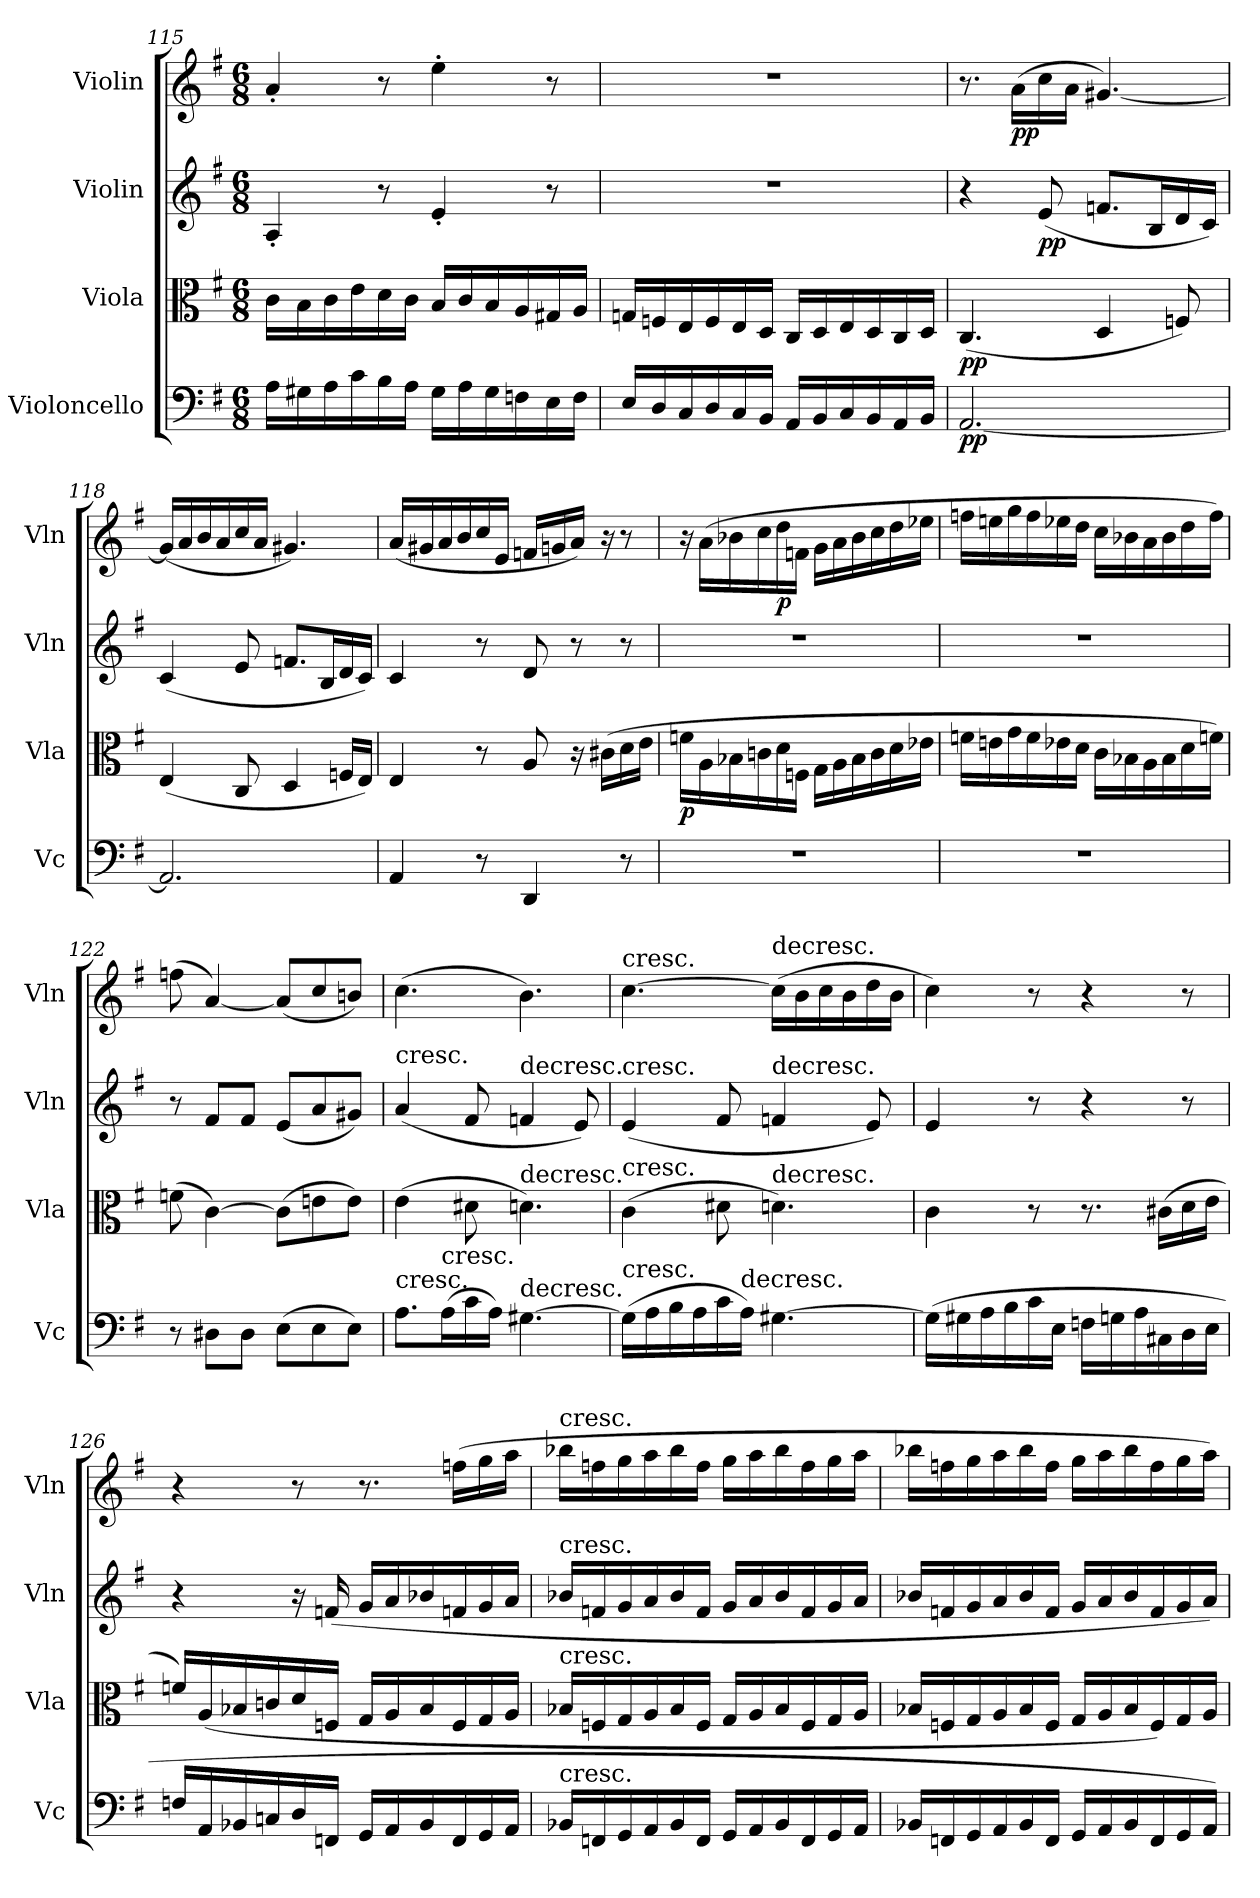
**kern	**dynam	**kern	**dynam	**kern	**dynam	**kern	**dynam
*part4	*part4	*part3	*part3	*part2	*part2	*part1	*part1
*staff4	*staff4	*staff3	*staff3	*staff2	*staff2	*staff1	*staff1
*I"Violoncello	*	*I"Viola	*	*I"Violin	*	*I"Violin	*
*I'Vc	*	*I'Vla	*	*I'Vln	*	*I'Vln	*
*clefF4	*	*clefC3	*	*clefG2	*	*clefG2	*
*k[f#]	*	*k[f#]	*	*k[f#]	*	*k[f#]	*
*e:	*	*e:	*	*e:	*	*e:	*
*M6/8	*	*M6/8	*	*M6/8	*	*M6/8	*
=115	=115	=115	=115	=115	=115	=115	=115
16A\LL	.	16c\LL	.	4A'/	.	4a'/	.
16G#X\	.	16B\	.	.	.	.	.
16A\	.	16c\	.	.	.	.	.
16c\	.	16e\	.	.	.	.	.
16B\	.	16d\	.	8r	.	8r	.
16A\JJ	.	16c\JJ	.	.	.	.	.
16G#\LL	.	16B/LL	.	4e'/	.	4ee'\	.
16A\	.	16c/	.	.	.	.	.
16G#\	.	16B/	.	.	.	.	.
16Fn\	.	16A/	.	.	.	.	.
16E\	.	16G#X/	.	8r	.	8r	.
16F\JJ	.	16A/JJ	.	.	.	.	.
=116	=116	=116	=116	=116	=116	=116	=116
16E/LL	.	16Gn/LL	.	2.r	.	2.r	.
16D/	.	16Fn/	.	.	.	.	.
16C/	.	16E/	.	.	.	.	.
16D/	.	16F/	.	.	.	.	.
16C/	.	16E/	.	.	.	.	.
16BB/JJ	.	16D/JJ	.	.	.	.	.
16AA/LL	.	16C/LL	.	.	.	.	.
16BB/	.	16D/	.	.	.	.	.
16C/	.	16E/	.	.	.	.	.
16BB/	.	16D/	.	.	.	.	.
16AA/	.	16C/	.	.	.	.	.
16BB/JJ	.	16D/JJ	.	.	.	.	.
=117	=117	=117	=117	=117	=117	=117	=117
[2.AA/	pp	(4.C/	pp	4r	.	8.r	.
.	.	.	.	.	.	(16a\LL	pp
.	.	.	.	(8e/	pp	16cc\	.
.	.	.	.	.	.	16a\JJ	.
.	.	4D/	.	8.fn/L	.	[4.g#X/)	.
.	.	.	.	16B/L	.	.	.
.	.	8Fn/)	.	16d/	.	.	.
.	.	.	.	16c/JJ)	.	.	.
=118	=118	=118	=118	=118	=118	=118	=118
2.AA/]	.	(4E/	.	(4c/	.	(16g#/LL]	.
.	.	.	.	.	.	16a/	.
.	.	.	.	.	.	16b/	.
.	.	.	.	.	.	16a/	.
.	.	8C/	.	8e/	.	16cc/	.
.	.	.	.	.	.	16a/JJ	.
.	.	4D/	.	8.fn/L	.	4.g#X/)	.
.	.	.	.	16B/L	.	.	.
.	.	16Fn/LL	.	16d/	.	.	.
.	.	16E/JJ)	.	16c/JJ)	.	.	.
=119	=119	=119	=119	=119	=119	=119	=119
4AA/	.	4E/	.	4c/	.	(16a/LL	.
.	.	.	.	.	.	16g#X/	.
.	.	.	.	.	.	16a/	.
.	.	.	.	.	.	16b/	.
8r	.	8r	.	8r	.	16cc/	.
.	.	.	.	.	.	16e/JJ	.
4DD/	.	8A/	.	8d/	.	16fn/LL	.
.	.	.	.	.	.	16gn/	.
.	.	16r	.	8r	.	16a/JJ)	.
.	.	(16c#X\LL	.	.	.	16r	.
8r	.	16d\	.	8r	.	8r	.
.	.	16e\JJ	.	.	.	.	.
=120	=120	=120	=120	=120	=120	=120	=120
2.r	.	16fn\LL	p	2.r	.	16r	.
.	.	16A\	.	.	.	(16a\LL	.
.	.	16B-X\	.	.	.	16b-X\	.
.	.	16cn\	.	.	.	16cc\	.
.	.	16d\	.	.	.	16dd\	p
.	.	16Fn\JJ	.	.	.	16fn\JJ	.
.	.	16G\LL	.	.	.	16g\LL	.
.	.	16A\	.	.	.	16a\	.
.	.	16B-\	.	.	.	16b-\	.
.	.	16c\	.	.	.	16cc\	.
.	.	16d\	.	.	.	16dd\	.
.	.	16e-X\JJ	.	.	.	16ee-X\JJ	.
=121	=121	=121	=121	=121	=121	=121	=121
2.r	.	16fn\LL	.	2.r	.	16ffn\LL	.
.	.	16en\	.	.	.	16een\	.
.	.	16g\	.	.	.	16gg\	.
.	.	16f\	.	.	.	16ff\	.
.	.	16e-X\	.	.	.	16ee-X\	.
.	.	16d\JJ	.	.	.	16dd\JJ	.
.	.	16c\LL	.	.	.	16cc\LL	.
.	.	16B-X\	.	.	.	16b-X\	.
.	.	16A\	.	.	.	16a\	.
.	.	16B-\	.	.	.	16b-\	.
.	.	16d\	.	.	.	16dd\	.
.	.	16fn\JJ)	.	.	.	16ff\JJ)	.
=122	=122	=122	=122	=122	=122	=122	=122
8r	.	(8fn\	.	8r	.	(8ffn\	.
8D#X\L	.	[4c\)	.	8f#/L	.	[4a/)	.
8D#\J	.	.	.	8f#/J	.	.	.
(8E\L	.	(8c\L]	.	(8e/L	.	(8a/L]	.
8E\	.	8en\	.	8a/	.	8cc/	.
8E\J)	.	8e\J)	.	8g#X/J)	.	8bn/J)	.
=123	=123	=123	=123	=123	=123	=123	=123
!	!	!	!	!LO:TX:t=cresc.	!	!	!
!LO:TX:t=cresc.	!	!	!	!	!	!	!
8.A\L	.	(4e\	.	(4a/	.	(4.cc\	.
!LO:TX:t=cresc.	!	!	!	!	!	!	!
(16A\L	.	.	.	.	.	.	.
16c\	.	8d#X\	.	8f#/	.	.	.
16A\JJ)	.	.	.	.	.	.	.
!	!	!	!	!LO:TX:t=decresc.	!	!	!
!	!	!LO:TX:t=decresc.	!	!	!	!	!
!LO:TX:t=decresc.	!	!	!	!	!	!	!
[4.G#X\	.	4.dn\)	.	4fn/	.	4.b\)	.
.	.	.	.	8e/)	.	.	.
=124	=124	=124	=124	=124	=124	=124	=124
!	!	!	!	!	!	!LO:TX:t=cresc.	!
!	!	!	!	!LO:TX:t=cresc.	!	!	!
!	!	!LO:TX:t=cresc.	!	!	!	!	!
!LO:TX:t=cresc.	!	!	!	!	!	!	!
(16G#\LL]	.	(4c\	.	(4e/	.	[4.cc\	.
16A\	.	.	.	.	.	.	.
16B\	.	.	.	.	.	.	.
16A\	.	.	.	.	.	.	.
16c\	.	8d#X\	.	8f#/	.	.	.
!LO:TX:t=decresc.	!	!	!	!	!	!	!
16A\JJ)	.	.	.	.	.	.	.
!	!	!	!	!	!	!LO:TX:t=decresc.	!
!	!	!	!	!LO:TX:t=decresc.	!	!	!
!	!	!LO:TX:t=decresc.	!	!	!	!	!
[4.G#X\	.	4.dn\)	.	4fn/	.	(16cc\LL]	.
.	.	.	.	.	.	16b\	.
.	.	.	.	.	.	16cc\	.
.	.	.	.	.	.	16b\	.
.	.	.	.	8e/)	.	16dd\	.
.	.	.	.	.	.	16b\JJ	.
=125	=125	=125	=125	=125	=125	=125	=125
(16G#\LL]	.	4c\	.	4e/	.	4cc\)	.
16G#X\	.	.	.	.	.	.	.
16A\	.	.	.	.	.	.	.
16B\	.	.	.	.	.	.	.
16c\	.	8r	.	8r	.	8r	.
16E\JJ	.	.	.	.	.	.	.
16Fn\LL	.	8.r	.	4r	.	4r	.
16Gn\	.	.	.	.	.	.	.
16A\	.	.	.	.	.	.	.
16C#X\	.	(16c#X\LL	.	.	.	.	.
16D\	.	16d\	.	8r	.	8r	.
16E\JJ	.	16e\JJ	.	.	.	.	.
=126	=126	=126	=126	=126	=126	=126	=126
16Fn/LL	.	16fn/LL)	.	4r	.	4r	.
16AA/	.	(16A/	.	.	.	.	.
16BB-X/	.	16B-X/	.	.	.	.	.
16Cn/	.	16cn/	.	.	.	.	.
16D/	.	16d/	.	16r	.	8r	.
16FFn/JJ	.	16Fn/JJ	.	(16fn/	.	.	.
16GG/LL	.	16G/LL	.	16g/LL	.	8.r	.
16AA/	.	16A/	.	16a/	.	.	.
16BB-/	.	16B-/	.	16b-X/	.	.	.
16FF/	.	16F/	.	16fn/	.	(16ffn\LL	.
16GG/	.	16G/	.	16g/	.	16gg\	.
16AA/JJ	.	16A/JJ	.	16a/JJ	.	16aa\JJ	.
=127	=127	=127	=127	=127	=127	=127	=127
!	!	!	!	!	!	!LO:TX:t=cresc.	!
!	!	!	!	!LO:TX:t=cresc.	!	!	!
!	!	!LO:TX:t=cresc.	!	!	!	!	!
!LO:TX:t=cresc.	!	!	!	!	!	!	!
16BB-X/LL	.	16B-X/LL	.	16b-X/LL	.	16bb-X\LL	.
16FFn/	.	16Fn/	.	16fn/	.	16ffn\	.
16GG/	.	16G/	.	16g/	.	16gg\	.
16AA/	.	16A/	.	16a/	.	16aa\	.
16BB-/	.	16B-/	.	16b-/	.	16bb-\	.
16FF/JJ	.	16F/JJ	.	16f/JJ	.	16ff\JJ	.
16GG/LL	.	16G/LL	.	16g/LL	.	16gg\LL	.
16AA/	.	16A/	.	16a/	.	16aa\	.
16BB-/	.	16B-/	.	16b-/	.	16bb-\	.
16FF/	.	16F/	.	16f/	.	16ff\	.
16GG/	.	16G/	.	16g/	.	16gg\	.
16AA/JJ	.	16A/JJ	.	16a/JJ	.	16aa\JJ	.
=128	=128	=128	=128	=128	=128	=128	=128
16BB-X/LL	.	16B-X/LL	.	16b-X/LL	.	16bb-X\LL	.
16FFn/	.	16Fn/	.	16fn/	.	16ffn\	.
16GG/	.	16G/	.	16g/	.	16gg\	.
16AA/	.	16A/	.	16a/	.	16aa\	.
16BB-/	.	16B-/	.	16b-/	.	16bb-\	.
16FF/JJ	.	16F/JJ	.	16f/JJ	.	16ff\JJ	.
16GG/LL	.	16G/LL	.	16g/LL	.	16gg\LL	.
16AA/	.	16A/	.	16a/	.	16aa\	.
16BB-/	.	16B-/	.	16b-/	.	16bb-\	.
16FF/	.	16F/)	.	16f/	.	16ff\	.
16GG/	.	16G/	.	16g/	.	16gg\	.
16AA/JJ)	.	16A/JJ	.	16a/JJ)	.	16aa\JJ)	.
=	=	=	=	=	=	=	=
*-	*-	*-	*-	*-	*-	*-	*-
